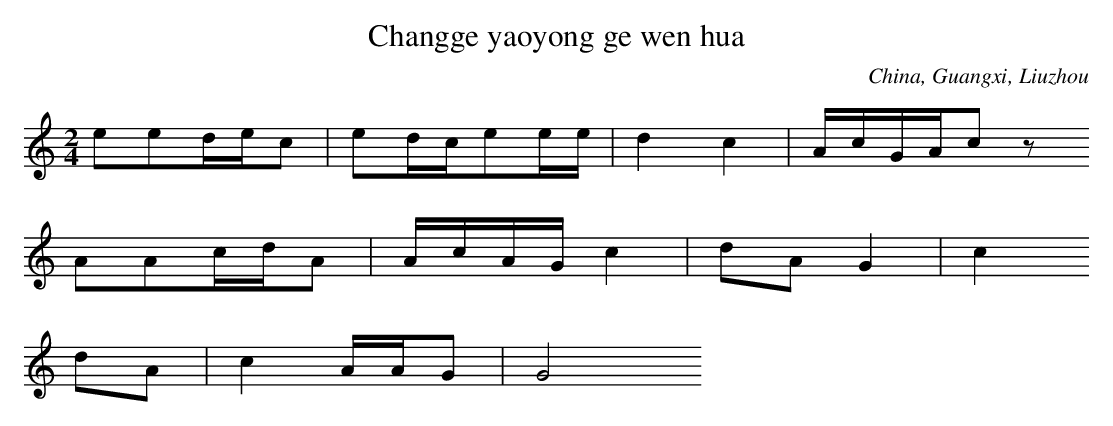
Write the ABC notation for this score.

X:1
T: Changge yaoyong ge wen hua
O: China, Guangxi, Liuzhou
M: 2/4
L: 1/16
K: C
e2e2dec2 | e2dce2ee | d4c4 | AcGAc2z2
A2A2cdA2 | AcAGc4 | d2A2G4 | c4
d2A2 | c4AAG2 | G8
